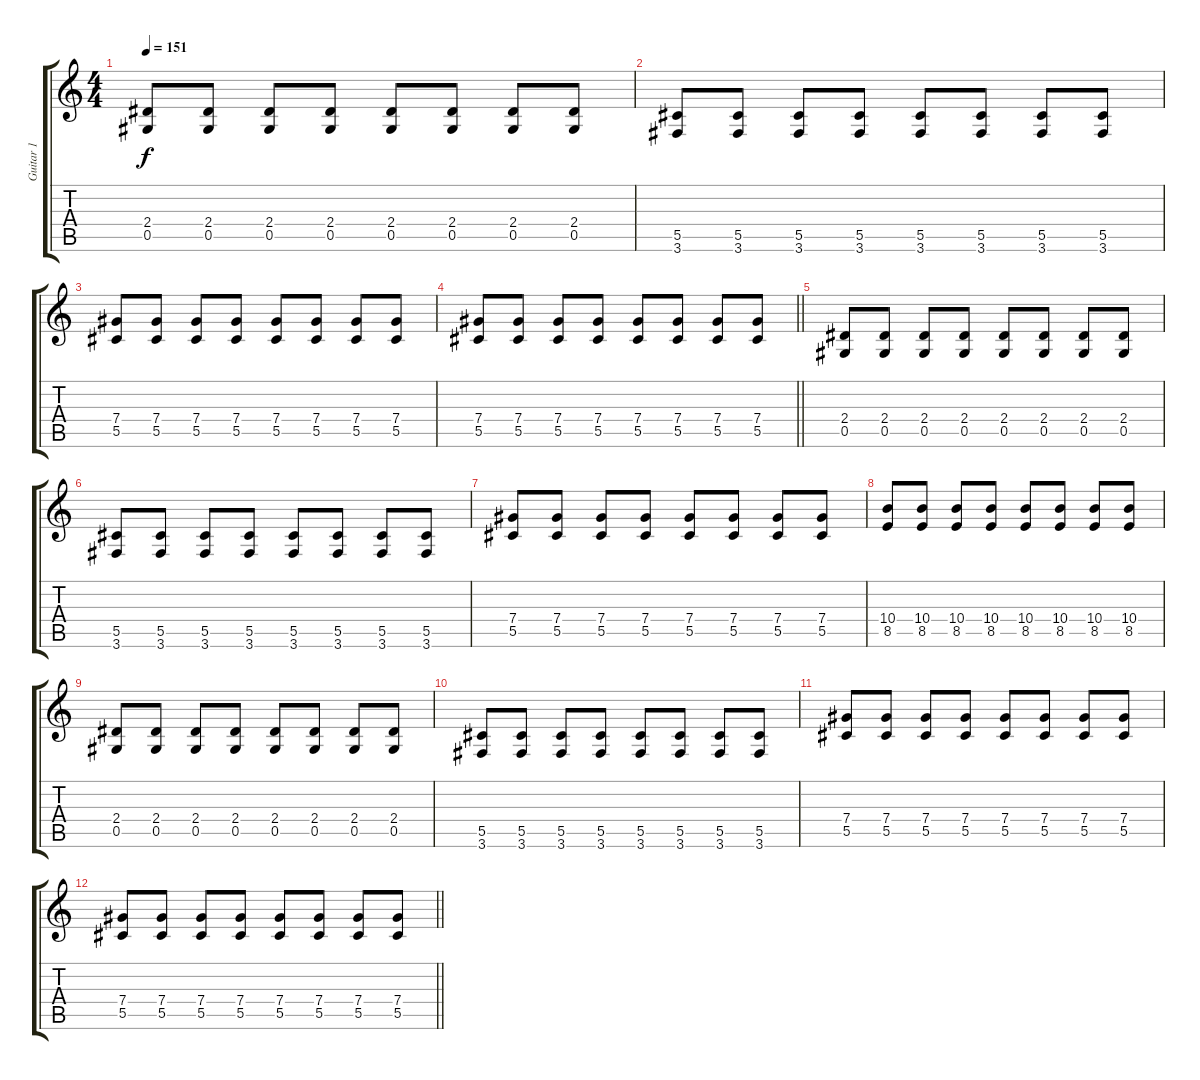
\track ("Guitar 1" "Guitar 1") {instrument electricguitarjazz}
\staff {score tabs}
\tuning (Eb4 Bb3 Gb3 Db3 Ab2 Eb2) {hide}
\ts (4 4)
\tempo 151
\clef g2
\ks c
(2.4 0.5).8{dy f} (2.4 0.5).8 (2.4 0.5).8 (2.4 0.5).8 (2.4 0.5).8 (2.4 0.5).8 (2.4 0.5).8 (2.4 0.5).8 |
(5.5 3.6).8 (5.5 3.6).8 (5.5 3.6).8 (5.5 3.6).8 (5.5 3.6).8 (5.5 3.6).8 (5.5 3.6).8 (5.5 3.6).8 |
(7.4 5.5).8 (7.4 5.5).8 (7.4 5.5).8 (7.4 5.5).8 (7.4 5.5).8 (7.4 5.5).8 (7.4 5.5).8 (7.4 5.5).8 |
\barLineRight lightlight
(7.4 5.5).8 (7.4 5.5).8 (7.4 5.5).8 (7.4 5.5).8 (7.4 5.5).8 (7.4 5.5).8 (7.4 5.5).8 (7.4 5.5).8 |
(2.4 0.5).8{instrument overdrivenguitar} (2.4 0.5).8 (2.4 0.5).8 (2.4 0.5).8 (2.4 0.5).8 (2.4 0.5).8 (2.4 0.5).8 (2.4 0.5).8 |
(5.5 3.6).8 (5.5 3.6).8 (5.5 3.6).8 (5.5 3.6).8 (5.5 3.6).8 (5.5 3.6).8 (5.5 3.6).8 (5.5 3.6).8 |
(7.4 5.5).8 (7.4 5.5).8 (7.4 5.5).8 (7.4 5.5).8 (7.4 5.5).8 (7.4 5.5).8 (7.4 5.5).8 (7.4 5.5).8 |
(10.4 8.5).8 (10.4 8.5).8 (10.4 8.5).8 (10.4 8.5).8 (10.4 8.5).8 (10.4 8.5).8 (10.4 8.5).8 (10.4 8.5).8 |
(2.4 0.5).8 (2.4 0.5).8 (2.4 0.5).8 (2.4 0.5).8 (2.4 0.5).8 (2.4 0.5).8 (2.4 0.5).8 (2.4 0.5).8 |
(5.5 3.6).8 (5.5 3.6).8 (5.5 3.6).8 (5.5 3.6).8 (5.5 3.6).8 (5.5 3.6).8 (5.5 3.6).8 (5.5 3.6).8 |
(7.4 5.5).8 (7.4 5.5).8 (7.4 5.5).8 (7.4 5.5).8 (7.4 5.5).8 (7.4 5.5).8 (7.4 5.5).8 (7.4 5.5).8 |
\barLineRight lightlight
(7.4 5.5).8 (7.4 5.5).8 (7.4 5.5).8 (7.4 5.5).8 (7.4 5.5).8 (7.4 5.5).8 (7.4 5.5).8 (7.4 5.5).8
